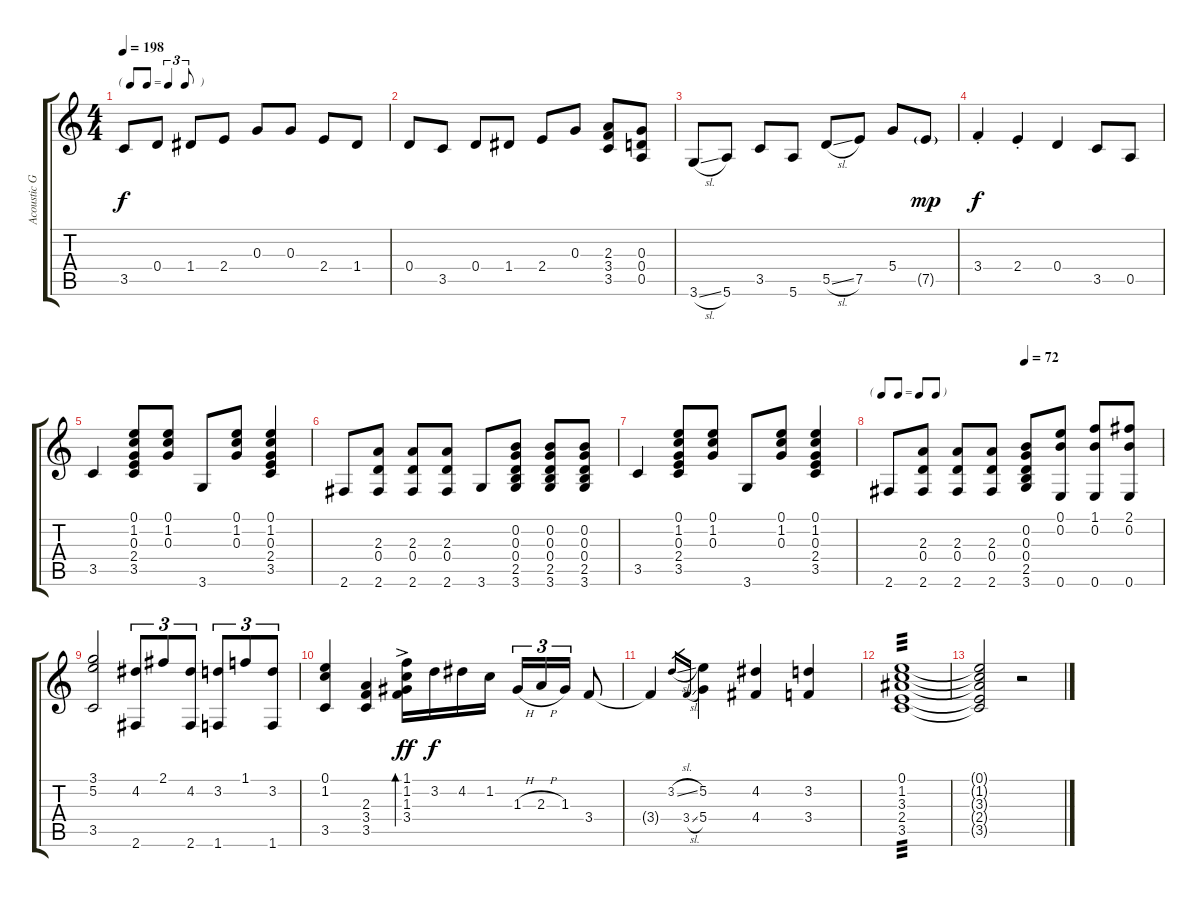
\track ("Acoustic Guitar" "Acoustic G") {instrument acousticguitarsteel}
\staff {score tabs}
\tuning (E4 B3 G3 D3 A2 E2) {hide}
\ts (4 4)
\tf triplet8th
\tempo 198
\clef g2
\ks c
3.5.8{dy f} 0.4.8 1.4.8 2.4.8 0.3.8 0.3.8 2.4.8 1.4.8 |
0.4.8 3.5.8 0.4.8 1.4.8 2.4.8 0.3.8 (2.3 3.4 3.5).8 (0.3 0.4 0.5).8 |
3.6{sl}.8 5.6.8 3.5.8 5.6.8 5.5{sl}.8 7.5.8 5.4.8 7.5{g}.8{dy mp} |
3.4{st}.4{dy f} 2.4{st}.4 0.4.4 3.5.8 0.5.8 |
3.5.4 (0.1 1.2 0.3 2.4 3.5).8 (0.1 1.2 0.3).8 3.6.8 (0.1 1.2 0.3).8 (0.1 1.2 0.3 2.4 3.5).4 |
2.6.8 (2.3 0.4 2.6).8 (2.3 0.4 2.6).8 (2.3 0.4 2.6).8 3.6.8 (0.2 0.3 0.4 2.5 3.6).8 (0.2 0.3 0.4 2.5 3.6).8 (0.2 0.3 0.4 2.5 3.6).8 |
3.5.4 (0.1 1.2 0.3 2.4 3.5).8 (0.1 1.2 0.3).8 3.6.8 (0.1 1.2 0.3).8 (0.1 1.2 0.3 2.4 3.5).4 |
\tf none
\tempo (72 0.5)
2.6.8 (2.3 0.4 2.6).8 (2.3 0.4 2.6).8 (2.3 0.4 2.6).8 (0.2 0.3 0.4 2.5 3.6).8 (0.1 0.2 0.6).8 (1.1 0.2 0.6).8 (2.1 0.2 0.6).8 |
(3.1 5.2 3.5).2 (4.2 2.6).8{tu (3 2)} 2.1.8{tu (3 2)} (4.2 2.6).8{tu (3 2)} (3.2 1.6).8{tu (3 2)} 1.1.8{tu (3 2)} (3.2 1.6).8{tu (3 2)} |
(0.1 1.2 3.5).4 (2.3 3.4 3.5).4 (1.1{ac} 1.2{ac} 1.3{ac} 3.4{ac}).16{bd 30 dy ff} 3.2.16{dy f} 4.2.16 1.2.16 1.3{h}.16{tu (3 2)} 2.3{h}.16{tu (3 2)} 1.3.16{tu (3 2)} 3.4.8 |
3.4{t}.4 3.2{sl}.16{gr} 3.4{sl}.16{gr} (5.2 5.4).4 (4.2 4.4).4 (3.2 3.4).4 |
(0.1 1.2 3.3 2.4 3.5).1{tp 3} |
(0.1{t} 1.2{t} 3.3{t} 2.4{t} 3.5{t}).2 r.2
